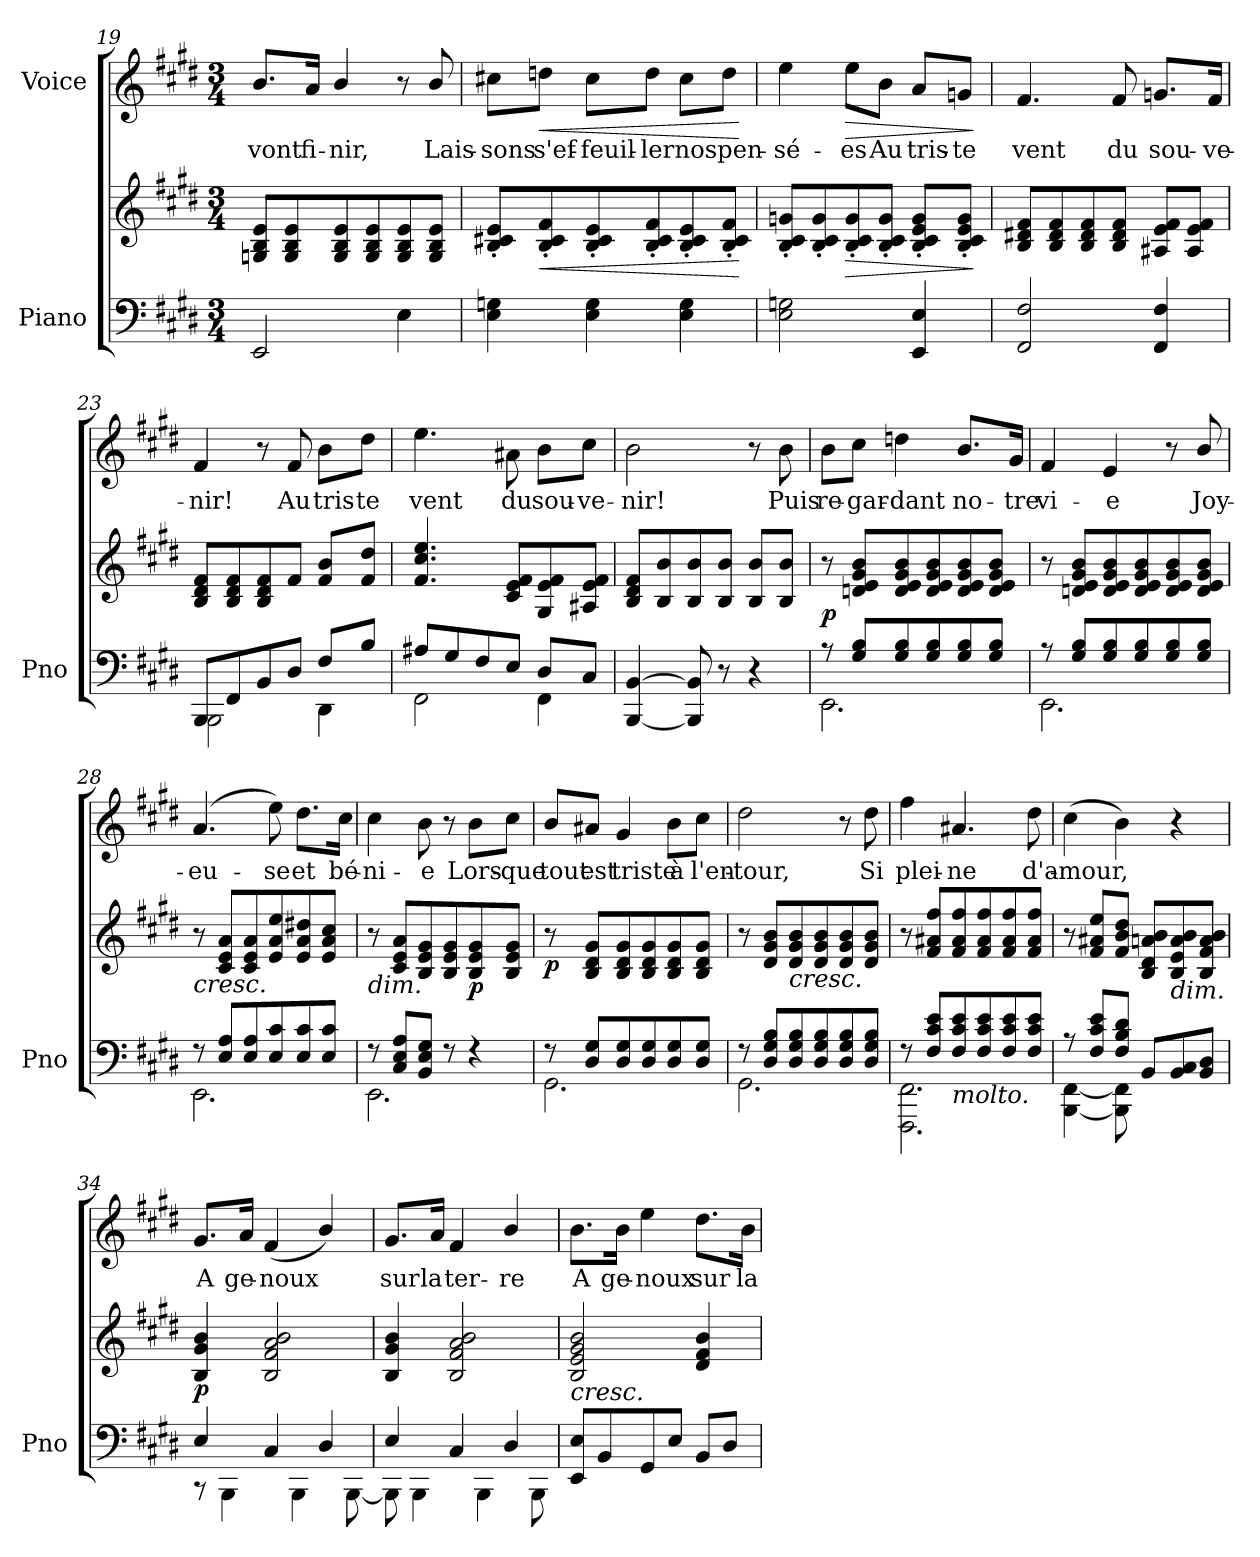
**kern	**kern	**dynam	**kern	**text	**dynam
*part2	*part2	*part2	*part1	*part1	*part1
*staff3	*staff2	*staff2/3	*staff1	*staff1	*staff1
*I"Piano	*	*	*I"Voice	*	*
*I'Pno	*	*	*	*	*
!!LO:LB:g=z
*clefF4	*clefG2	*	*clefG2	*	*
*k[f#c#g#d#]	*k[f#c#g#d#]	*	*k[f#c#g#d#]	*	*
*M3/4	*M3/4	*	*M3/4	*	*
=19	=19	=19	=19	=19	=19
!	!	!	!	!LO:LY:b	!
2EE/	8Gn/ 8B/ 8e/L	.	8.b/L	vont	.
.	8G/ 8B/ 8e/	.	.	.	.
!	!	!	!	!LO:LY:b	!
.	.	.	16a/Jk	fi-	.
!	!	!	!	!LO:LY:b	!
.	8G/ 8B/ 8e/	.	4b/	-nir,	.
.	8G/ 8B/ 8e/	.	.	.	.
4E\	8G/ 8B/ 8e/	.	8r	.	.
!	!	!	!	!LO:LY:b	!
.	8G/ 8B/ 8e/J	.	8b/	Lais-	.
=20	=20	=20	=20	=20	=20
!	!	!	!	!LO:LY:b	!
4E\ 4Gn\	8B/' 8c#X/' 8e/'L	.	8cc#X\L	-sons	.
!	!	!LO:HP:b	!	!LO:LY:b	!LO:HP:b
.	8B/' 8c#/' 8f#/'	<	8ddn\J	s'ef-	<
!	!	!	!	!LO:LY:b	!
4E\ 4G\	8B/' 8c#/' 8e/'	.	8cc#\L	-feuil-	.
!	!	!	!	!LO:LY:b	!
.	8B/' 8c#/' 8f#/'	.	8dd\J	-ler	.
!	!	!	!	!LO:LY:b	!
4E\ 4G\	8B/' 8c#/' 8e/'	.	8cc#\L	nos	.
!	!	!	!	!LO:LY:b	!
.	8B/' 8c#/' 8f#/'J	.	8dd\J	pen-	.
.	.	[	.	.	[
=21	=21	=21	=21	=21	=21
!	!	!	!	!LO:LY:b	!
2E\ 2Gn\	8B/' 8c#/' 8gn/'L	.	4ee\	-sé-	.
.	8B/' 8c#/' 8g/'	.	.	.	.
!	!	!LO:HP:b	!	!LO:LY:b	!LO:HP:b
.	8B/' 8c#/' 8g/'	>	8ee\L	-es	>
!	!	!	!	!LO:LY:b	!
.	8B/' 8c#/' 8g/'J	.	8b\J	Au	.
!	!	!	!	!LO:LY:b	!
4EE/ 4E/	8B/' 8c#/' 8e/' 8g/'L	.	8a/L	tris-	.
!	!	!	!	!LO:LY:b	!
.	8B/' 8c#/' 8e/' 8g/'J	.	8gn/J	-te	.
.	.	]	.	.	]
!!LO:LB:g=z
=22	=22	=22	=22	=22	=22
!	!	!	!	!LO:LY:b	!
2FF#/ 2F#/	8B/ 8d#X/ 8f#/L	.	4.f#/	vent	.
.	8B/ 8d#/ 8f#/	.	.	.	.
.	8B/ 8d#/ 8f#/	.	.	.	.
!	!	!	!	!LO:LY:b	!
.	8B/ 8d#/ 8f#/J	.	8f#/	du	.
!	!	!	!	!LO:LY:b	!
4FF#/ 4F#/	8A#X/ 8e/ 8f#/L	.	8.gn/L	sou-	.
.	8A#/ 8e/ 8f#/J	.	.	.	.
!	!	!	!	!LO:LY:b	!
.	.	.	16f#/Jk	-ve-	.
=23	=23	=23	=23	=23	=23
*^	*	*	*	*	*
!	!	!	!	!	!LO:LY:b	!
8BBB/L	2BBB\	8B/ 8d#/ 8f#/L	.	4f#/	-nir!	.
8FF#/	.	8B/ 8d#/ 8f#/	.	.	.	.
8BB/	.	8B/ 8d#/ 8f#/	.	8r	.	.
!	!	!	!	!	!LO:LY:b	!
8D#/J	.	8f#/J	.	8f#/	Au	.
!	!	!	!	!	!LO:LY:b	!
8F#/L	4DD#\	8f#/ 8b/L	.	8b\L	tris-	.
!	!	!	!	!	!LO:LY:b	!
8B/J	.	8f#/ 8dd#/J	.	8dd#\J	-te	.
=24	=24	=24	=24	=24	=24	=24
!	!	!	!	!	!LO:LY:b	!
8A#X/L	2FF#\	4.f#/ 4.cc#/ 4.ee/	.	4.ee\	vent	.
8G#/	.	.	.	.	.	.
8F#/	.	.	.	.	.	.
!	!	!	!	!	!LO:LY:b	!
8E/J	.	8c#/ 8e/ 8f#/L	.	8a#X\	du	.
!	!	!	!	!	!LO:LY:b	!
8D#/L	4FF#\	8G#/ 8e/ 8f#/	.	8b\L	sou-	.
!	!	!	!	!	!LO:LY:b	!
8C#/J	.	8A#X/ 8e/ 8f#/J	.	8cc#\J	-ve-	.
*v	*v	*	*	*	*	*
=25	=25	=25	=25	=25	=25
!	!	!	!	!LO:LY:b	!
[4BBB/ [4BB/	8B/ 8d#/ 8f#/L	.	2b\	-nir!	.
.	8B/ 8b/	.	.	.	.
8BBB/] 8BB/]	8B/ 8b/	.	.	.	.
8r	8B/ 8b/J	.	.	.	.
4r	8B/ 8b/L	.	8r	.	.
!	!	!	!	!LO:LY:b	!
.	8B/ 8b/J	.	8b\	Puis	.
!!LO:PB:g=z
=26	=26	=26	=26	=26	=26
*^	*	*	*	*	*
!	!	!	!LO:DY:b	!	!LO:LY:b	!
8r	2.EE\	8r	p	8b\L	re-	.
!	!	!	!	!	!LO:LY:b	!
8G#/ 8B/L	.	8dn/ 8e/ 8g#/ 8b/L	.	8cc#\J	-gar-	.
!	!	!	!	!	!LO:LY:b	!
8G#/ 8B/	.	8d/ 8e/ 8g#/ 8b/	.	4ddn\	-dant	.
8G#/ 8B/	.	8d/ 8e/ 8g#/ 8b/	.	.	.	.
!	!	!	!	!	!LO:LY:b	!
8G#/ 8B/	.	8d/ 8e/ 8g#/ 8b/	.	8.b/L	no-	.
8G#/ 8B/J	.	8d/ 8e/ 8g#/ 8b/J	.	.	.	.
!	!	!	!	!	!LO:LY:b	!
.	.	.	.	16g#/Jk	-tre	.
=27	=27	=27	=27	=27	=27	=27
!	!	!	!	!	!LO:LY:b	!
8r	2.EE\	8r	.	4f#/	vi-	.
8G#/ 8B/L	.	8dn/ 8e/ 8g#/ 8b/L	.	.	.	.
!	!	!	!	!	!LO:LY:b	!
8G#/ 8B/	.	8d/ 8e/ 8g#/ 8b/	.	4e/	-e	.
8G#/ 8B/	.	8d/ 8e/ 8g#/ 8b/	.	.	.	.
8G#/ 8B/	.	8d/ 8e/ 8g#/ 8b/	.	8r	.	.
!	!	!	!	!	!LO:LY:b	!
8G#/ 8B/J	.	8d/ 8e/ 8g#/ 8b/J	.	8b/	Joy-	.
=28	=28	=28	=28	=28	=28	=28
!	!	!LO:TX:b:i:t=cresc.	!	!	!	!
!	!	!	!	!	!LO:LY:b	!
8r	2.EE\	8r	.	(4.a/	-eu-	.
8E/ 8A/L	.	8c#/ 8e/ 8a/L	.	.	.	.
8E/ 8A/	.	8c#/ 8e/ 8a/	.	.	.	.
!	!	!	!	!	!LO:LY:b	!
8E/ 8c#/	.	8e/ 8a/ 8ee/	.	8ee\)	-se	.
!	!	!	!	!	!LO:LY:b	!
8E/ 8c#/	.	8e/ 8a/ 8dd#X/	.	8.dd#\L	et	.
8E/ 8c#/J	.	8e/ 8a/ 8cc#/J	.	.	.	.
!	!	!	!	!	!LO:LY:b	!
.	.	.	.	16cc#\Jk	bé-	.
=29	=29	=29	=29	=29	=29	=29
!	!	!LO:TX:b:i:t=dim.	!	!	!	!
!	!	!	!	!	!LO:LY:b	!
8r	2.EE\	8r	.	4cc#\	-ni-	.
8C#/ 8E/ 8A/L	.	8c#/ 8e/ 8a/L	.	.	.	.
!	!	!	!	!	!LO:LY:b	!
8BB/ 8E/ 8G#/J	.	8B/ 8e/ 8g#/	.	8b\	-e	.
8r	.	8B/ 8e/ 8g#/	.	8r	.	.
!	!	!	!LO:DY:b	!	!LO:LY:b	!
4r	.	8B/ 8e/ 8g#/	p	8b\L	Lors-	.
!	!	!	!	!	!LO:LY:b	!
.	.	8B/ 8e/ 8g#/J	.	8cc#\J	-que	.
!!LO:LB:g=z
=30	=30	=30	=30	=30	=30	=30
!	!	!	!LO:DY:b	!	!LO:LY:b	!
8r	2.GG#\	8r	p	8b/L	tout	.
!	!	!	!	!	!LO:LY:b	!
8D#/ 8G#/L	.	8B/ 8d#/ 8g#/L	.	8a#X/J	est	.
!	!	!	!	!	!LO:LY:b	!
8D#/ 8G#/	.	8B/ 8d#/ 8g#/	.	4g#/	triste	.
8D#/ 8G#/	.	8B/ 8d#/ 8g#/	.	.	.	.
!	!	!	!	!	!LO:LY:b	!
8D#/ 8G#/	.	8B/ 8d#/ 8g#/	.	8b\L	à	.
!	!	!	!	!	!LO:LY:b	!
8D#/ 8G#/J	.	8B/ 8d#/ 8g#/J	.	8cc#\J	l'en-	.
=31	=31	=31	=31	=31	=31	=31
!	!	!	!	!	!LO:LY:b	!
8r	2.GG#\	8r	.	2dd#\	-tour,	.
8D#/ 8G#/ 8B/L	.	8d#/ 8g#/ 8b/L	.	.	.	.
!	!	!LO:TX:b:i:t=cresc.	!	!	!	!
8D#/ 8G#/ 8B/	.	8d#/ 8g#/ 8b/	.	.	.	.
8D#/ 8G#/ 8B/	.	8d#/ 8g#/ 8b/	.	.	.	.
8D#/ 8G#/ 8B/	.	8d#/ 8g#/ 8b/	.	8r	.	.
!	!	!	!	!	!LO:LY:b	!
8D#/ 8G#/ 8B/J	.	8d#/ 8g#/ 8b/J	.	8dd#\	Si	.
=32	=32	=32	=32	=32	=32	=32
!	!	!	!	!	!LO:LY:b	!
8r	2.FFF#\ 2.FF#\	8r	.	4ff#\	plei-	.
8F#/ 8c#/ 8e/L	.	8f#/ 8a#X/ 8ff#/L	.	.	.	.
!LO:TX:b:i:t=molto.	!	!	!	!	!	!
!	!	!	!	!	!LO:LY:b	!
8F#/ 8c#/ 8e/	.	8f#/ 8a#/ 8ff#/	.	4.a#X/	-ne	.
8F#/ 8c#/ 8e/	.	8f#/ 8a#/ 8ff#/	.	.	.	.
8F#/ 8c#/ 8e/	.	8f#/ 8a#/ 8ff#/	.	.	.	.
!	!	!	!	!	!LO:LY:b	!
8F#/ 8c#/ 8e/J	.	8f#/ 8a#/ 8ff#/J	.	8dd#\	d'a-	.
=33	=33	=33	=33	=33	=33	=33
!	!	!	!	!	!LO:LY:b	!
8r	[4BBB\ [4FF#\	8r	.	(4cc#\	-mour,	.
8F#/ 8c#/ 8e/L	.	8f#/ 8a#X/ 8ee/L	.	.	.	.
8F#/ 8B/ 8d#/J	8BBB\] 8FF#\]	8f#/ 8b/ 8dd#/J	.	4b\)	.	.
8BB/L	8ryy	8B/ 8d#/ 8an/ 8b/L	.	.	.	.
!	!	!LO:TX:b:i:t=dim.	!	!	!	!
8BB/ 8C#/	4ryy	8B/ 8e/ 8a/ 8b/	.	4r	.	.
8BB/ 8D#/J	.	8B/ 8f#/ 8a/ 8b/J	.	.	.	.
!!LO:LB:g=z
=34	=34	=34	=34	=34	=34	=34
!	!	!	!LO:DY:b	!	!LO:LY:b	!
4E/	8r	4B/ 4g#/ 4b/	p	8.g#/L	A	.
.	4BBB\	.	.	.	.	.
!	!	!	!	!	!LO:LY:b	!
.	.	.	.	16a/Jk	ge-	.
!	!	!	!	!	!LO:LY:b	!
4C#/	.	2B/ 2f#/ 2a/ 2b/	.	(4f#/	-noux	.
.	4BBB\	.	.	.	.	.
4D#/	.	.	.	4b/)	.	.
.	[8BBB\	.	.	.	.	.
=35	=35	=35	=35	=35	=35	=35
!	!	!	!	!	!LO:LY:b	!
4E/	8BBB\]	4B/ 4g#/ 4b/	.	8.g#/L	sur	.
.	4BBB\	.	.	.	.	.
!	!	!	!	!	!LO:LY:b	!
.	.	.	.	16a/Jk	la	.
!	!	!	!	!	!LO:LY:b	!
4C#/	.	2B/ 2f#/ 2a/ 2b/	.	4f#/	ter-	.
.	4BBB\	.	.	.	.	.
!	!	!	!	!	!LO:LY:b	!
4D#/	.	.	.	4b/	-re	.
.	8BBB\	.	.	.	.	.
=36	=36	=36	=36	=36	=36	=36
!	!	!LO:TX:b:i:t=cresc.	!	!	!	!
!	!	!	!	!	!LO:LY:b	!
*v	*v	*	*	*	*	*
8EE/ 8E/L	2B/ 2e/ 2g#/ 2b/	.	8.b\L	A	.
8BB/	.	.	.	.	.
!	!	!	!	!LO:LY:b	!
.	.	.	16b\Jk	ge-	.
!	!	!	!	!LO:LY:b	!
8GG#/	.	.	4ee\	-noux	.
8E/J	.	.	.	.	.
!	!	!	!	!LO:LY:b	!
8BB/L	4d#/ 4f#/ 4b/	.	8.dd#\L	sur	.
8D#/J	.	.	.	.	.
!	!	!	!	!LO:LY:b	!
.	.	.	16b\Jk	la	.
=	=	=	=	=	=
*-	*-	*-	*-	*-	*-
